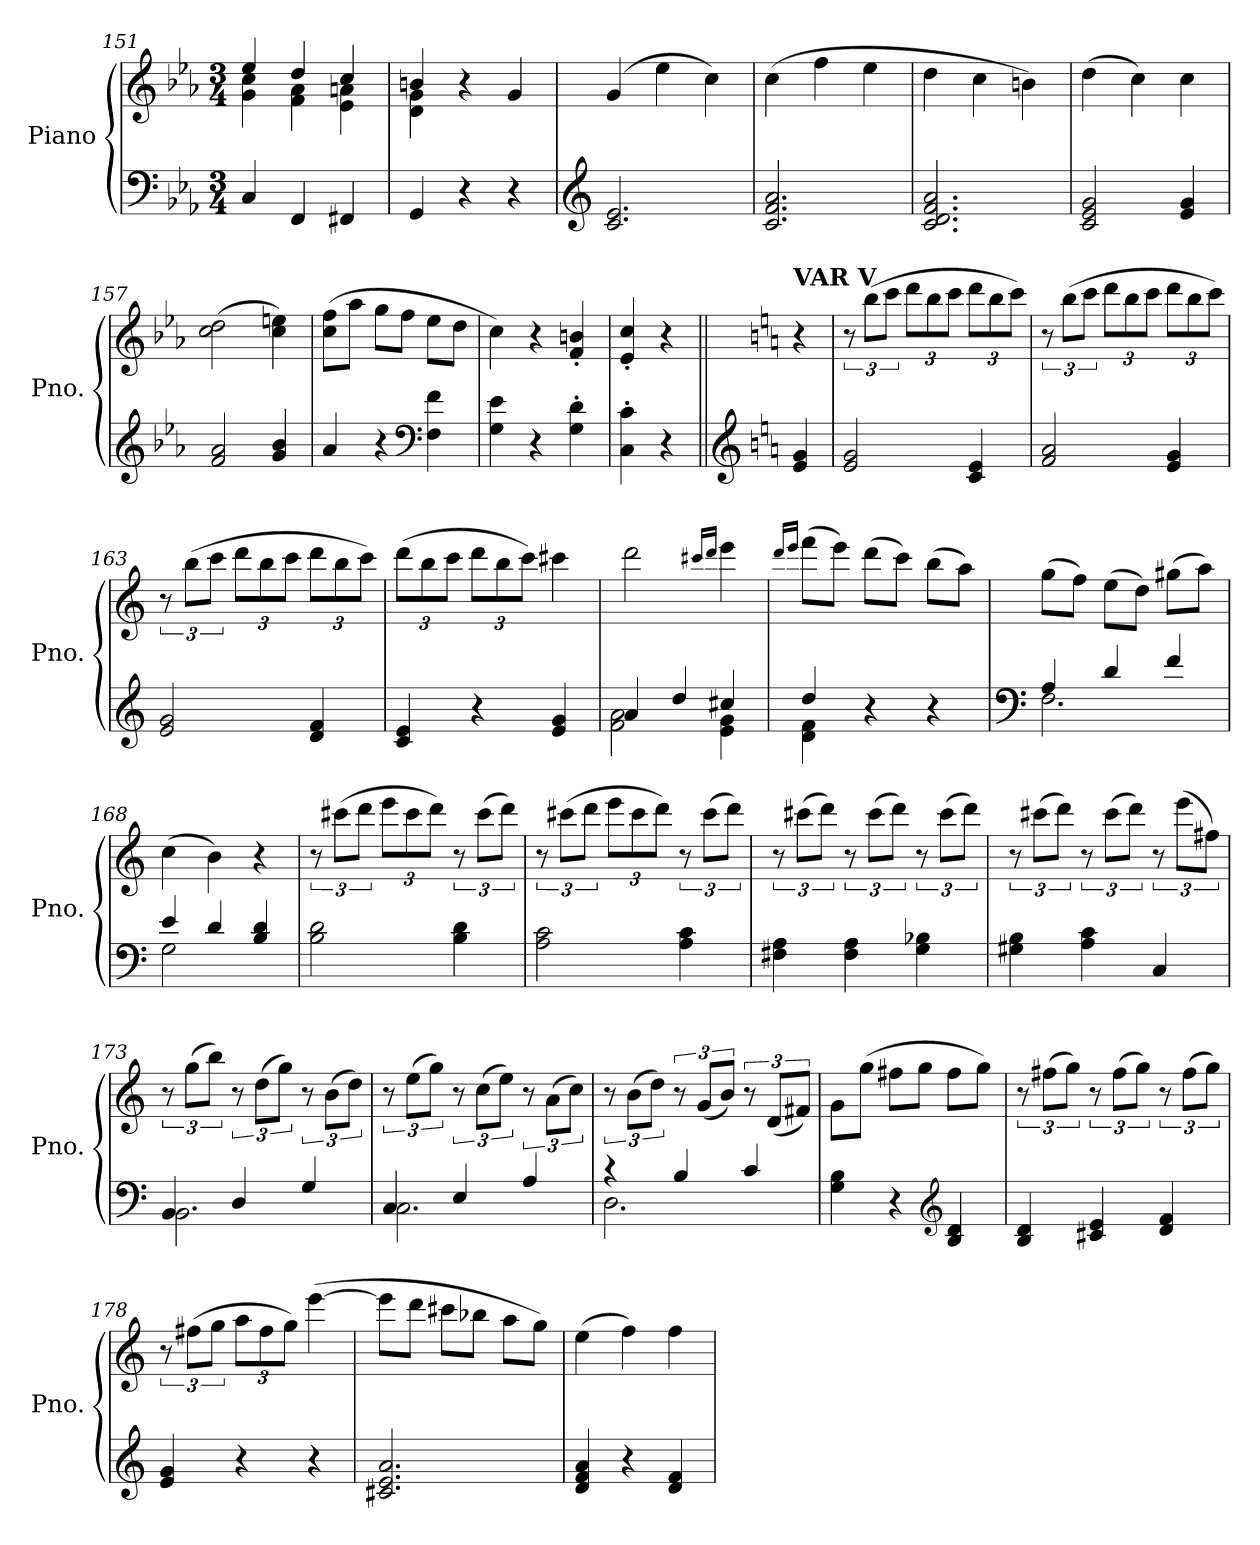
**kern	**kern
*part1	*part1
*staff2	*staff1
*I"Piano	*
*I'Pno.	*
*clefF4	*clefG2
*k[b-e-a-]	*k[b-e-a-]
*M3/4	*M3/4
=151	=151
*	*^
4C/	4ee-/	4g\ 4cc\
4FF/	4dd/	4f\ 4a-\
4FF#X/	4cc/	4e-\ 4an\
=152	=152	=152
4GG/	4bn/	4d\ 4g\
4r	4r	2ryy
4r	4g/	.
*	*v	*v
=153	=153
*clefG2	*
2.c/ 2.e-/	(>4g/
.	4ee-\
.	4cc\)
=154	=154
2.c/ 2.f/ 2.a-/	(>4cc\
.	4ff\
.	4ee-\
=155	=155
2.c/ 2.d/ 2.f/ 2.a-/	4dd\
.	4cc\
.	4bn\)
=156	=156
2c/ 2e-/ 2g/	(>4dd\
.	4cc\)
4e-/ 4g/	4cc\
=157	=157
2f/ 2a-/	(>2cc\ 2dd\
4g/ 4b-/	4cc\ 4een\)
=158	=158
4a-/	(>8cc\ 8ff\L
.	8aa-\J
4r	8gg\L
.	8ff\J
*clefF4	*
4F\ 4f\	8ee-\L
.	8dd\J
=159	=159
4G\ 4e-\	4cc\)
4r	4r
4G\' 4d\'	4f/' 4bn/'
=160	=160
4C\' 4c\'	4e-/' 4cc/'
4r	4r
=160X5||	=160X5||
*clefG2	*
*k[]	*k[]
!	!LO:TX:a:B:t=VAR V
4e/ 4g/	4r
=161	=161
2e/ 2g/	12r
.	(>12bb\L
.	12ccc\J
*	*Xbrackettup
.	12ddd\L
.	12bb\
.	12ccc\J
4c/ 4e/	12ddd\L
.	12bb\
.	12ccc\J)
=162	=162
*	*brackettup
2f/ 2a/	12r
.	(>12bb\L
.	12ccc\J
*	*Xbrackettup
.	12ddd\L
.	12bb\
.	12ccc\J
4e/ 4g/	12ddd\L
.	12bb\
.	12ccc\J)
=163	=163
*	*brackettup
2e/ 2g/	12r
.	(>12bb\L
.	12ccc\J
*	*Xbrackettup
.	12ddd\L
.	12bb\
.	12ccc\J
4d/ 4f/	12ddd\L
.	12bb\
.	12ccc\J)
=164	=164
4c/ 4e/	(>12ddd\L
.	12bb\
.	12ccc\J
4r	12ddd\L
.	12bb\
.	12ccc\J)
4e/ 4g/	4ccc#X\
=165	=165
*^	*
4a/	2f\ 2a\	2ddd\
4dd/	.	.
.	.	16qccc#X/LL
.	.	16qddd/JJ
4cc#X/	4e\ 4g\	4eee\
=166	=166	=166
.	.	16qddd/LL
.	.	16qeee/JJ
4dd/	4d\ 4f\	(>8fff\L
.	.	8eee\J)
4r	2ryy	(>8ddd\L
.	.	8ccc\J)
4r	.	(>8bb\L
.	.	8aa\J)
=167	=167	=167
*clefF4	*	*
4A/	2.F\	(>8gg\L
.	.	8ff\J)
4d/	.	(>8ee\L
.	.	8dd\J)
4f/	.	(>8gg#X\L
.	.	8aa\J)
=168	=168	=168
4e/	2G\	(>4cc\
4d/	.	4b\)
4B/ 4d/	4ryy	4r
*v	*v	*
=169	=169
*	*brackettup
2B\ 2d\	12r
.	(>12ccc#X\L
.	12ddd\J
*	*Xbrackettup
.	12eee\L
.	12ccc#\
.	12ddd\J)
*	*brackettup
4B\ 4d\	12r
.	(>12ccc#\L
.	12ddd\J)
=170	=170
2A\ 2c\	12r
.	(>12ccc#X\L
.	12ddd\J
*	*Xbrackettup
.	12eee\L
.	12ccc#\
.	12ddd\J)
*	*brackettup
4A\ 4c\	12r
.	(>12ccc#\L
.	12ddd\J)
=171	=171
4F#X\ 4A\	12r
.	(>12ccc#X\L
.	12ddd\J)
4F#\ 4A\	12r
.	(>12ccc#\L
.	12ddd\J)
4G\ 4B-X\	12r
.	(>12ccc#\L
.	12ddd\J)
=172	=172
4G#X\ 4B\	12r
.	(>12ccc#X\L
.	12ddd\J)
4A\ 4c\	12r
.	(>12ccc#\L
.	12ddd\J)
4C/	12r
.	(>12eee\L
.	12ff#X\J)
=173	=173
*^	*
4BB/	2.BB\	12r
.	.	(>12gg\L
.	.	12bb\J)
4D/	.	12r
.	.	(>12dd\L
.	.	12gg\J)
4G/	.	12r
.	.	(>12b\L
.	.	12dd\J)
=174	=174	=174
4C/	2.C\	12r
.	.	(>12ee\L
.	.	12gg\J)
4E/	.	12r
.	.	(>12cc\L
.	.	12ee\J)
4A/	.	12r
.	.	(>12a\L
.	.	12cc\J)
=175	=175	=175
4r	2.D\	12r
.	.	(>12b\L
.	.	12dd\J)
4B/	.	12r
.	.	(<12g/L
.	.	12b/J)
4c/	.	12r
.	.	(<12d/L
.	.	12f#X/J)
*v	*v	*
=176	=176
4G\ 4B\	8g\L
.	(>8gg\J
4r	8ff#X\L
.	8gg\J
*clefG2	*
4B/ 4d/	8ff#\L
.	8gg\J)
=177	=177
4B/ 4d/	12r
.	(>12ff#X\L
.	12gg\J)
4c#X/ 4e/	12r
.	(>12ff#\L
.	12gg\J)
4d/ 4f/	12r
.	(>12ff#\L
.	12gg\J)
=178	=178
4e/ 4g/	12r
.	(>12ff#X\L
.	12gg\J
*	*Xbrackettup
4r	12aa\L
.	12ff#\
.	12gg\J)
4r	(>[4eee\
=179	=179
2.c#X/ 2.e/ 2.a/	8eee\L]
.	8ddd\J
.	8ccc#X\L
.	8bb-X\J
.	8aa\L
.	8gg\J)
=180	=180
4d/ 4f/ 4a/	(>4ee\
4r	4ff\)
4d/ 4f/	4ff\
=	=
*-	*-
